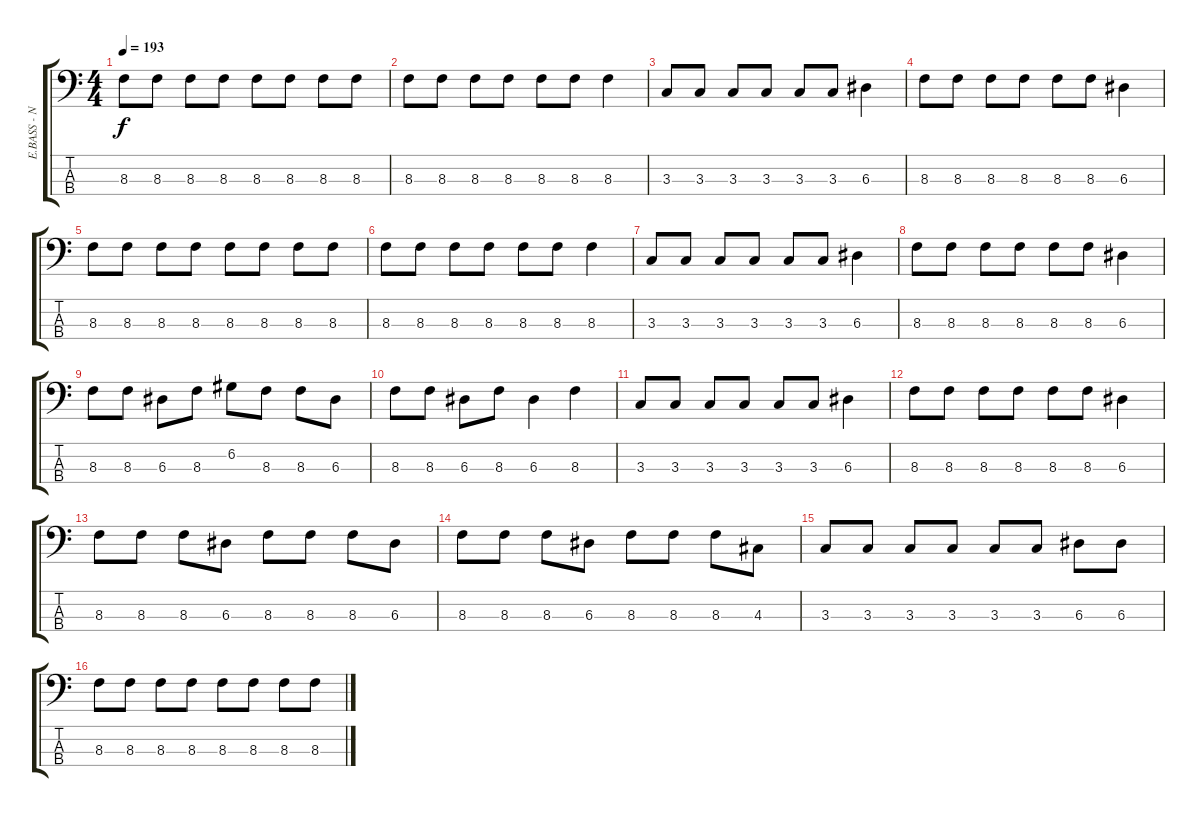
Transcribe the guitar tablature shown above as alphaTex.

\track ("E.BASS - Nakamura" "E.BASS - N") {instrument electricbassfinger}
\staff {score tabs}
\tuning (G2 D2 A1 E1) {hide}
\ts (4 4)
\tempo 193
\clef f4
\ks c
8.3.8{dy f} 8.3.8 8.3.8 8.3.8 8.3.8 8.3.8 8.3.8 8.3.8 |
8.3.8 8.3.8 8.3.8 8.3.8 8.3.8 8.3.8 8.3.4 |
3.3.8 3.3.8 3.3.8 3.3.8 3.3.8 3.3.8 6.3.4 |
8.3.8 8.3.8 8.3.8 8.3.8 8.3.8 8.3.8 6.3.4 |
8.3.8 8.3.8 8.3.8 8.3.8 8.3.8 8.3.8 8.3.8 8.3.8 |
8.3.8 8.3.8 8.3.8 8.3.8 8.3.8 8.3.8 8.3.4 |
3.3.8 3.3.8 3.3.8 3.3.8 3.3.8 3.3.8 6.3.4 |
8.3.8 8.3.8 8.3.8 8.3.8 8.3.8 8.3.8 6.3.4 |
8.3.8 8.3.8 6.3.8 8.3.8 6.2.8 8.3.8 8.3.8 6.3.8 |
8.3.8 8.3.8 6.3.8 8.3.8 6.3.4 8.3.4 |
3.3.8 3.3.8 3.3.8 3.3.8 3.3.8 3.3.8 6.3.4 |
8.3.8 8.3.8 8.3.8 8.3.8 8.3.8 8.3.8 6.3.4 |
8.3.8 8.3.8 8.3.8 6.3.8 8.3.8 8.3.8 8.3.8 6.3.8 |
8.3.8 8.3.8 8.3.8 6.3.8 8.3.8 8.3.8 8.3.8 4.3.8 |
3.3.8 3.3.8 3.3.8 3.3.8 3.3.8 3.3.8 6.3.8 6.3.8 |
8.3.8 8.3.8 8.3.8 8.3.8 8.3.8 8.3.8 8.3.8 8.3.8
